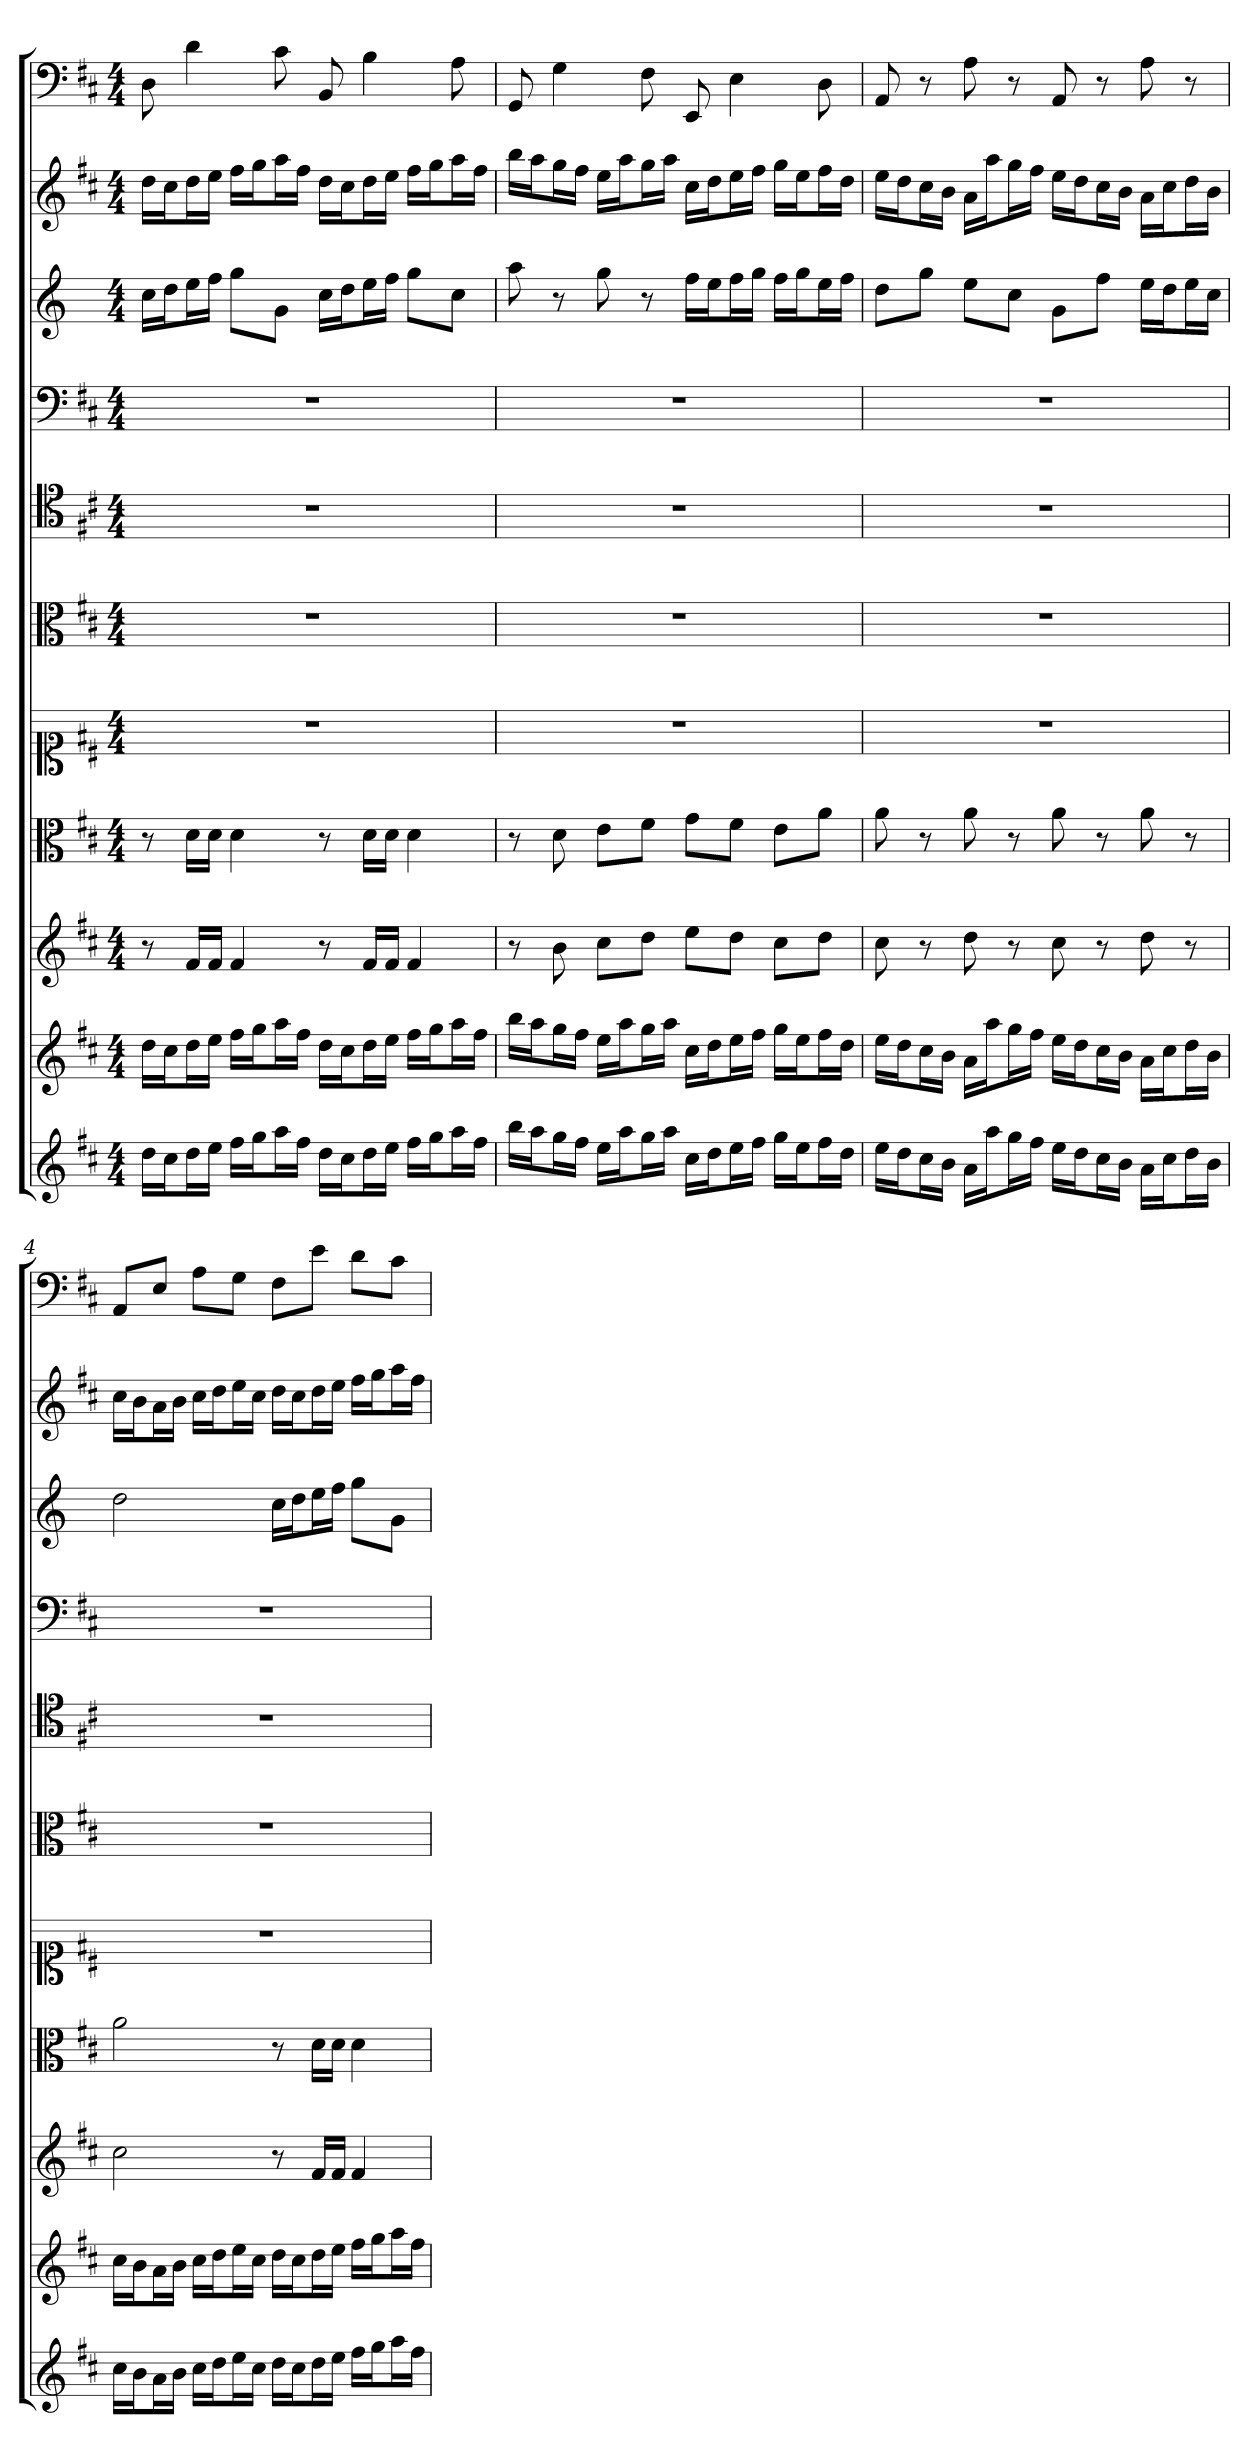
**kern	**kern	**kern	**kern	**kern	**kern	**kern	**kern	**kern	**kern	**kern
*part11	*part10	*part9	*part8	*part7	*part6	*part5	*part4	*part3	*part2	*part1
*staff11	*staff10	*staff9	*staff8	*staff7	*staff6	*staff5	*staff4	*staff3	*staff2	*staff1
*	*	*	*clefC3	*clefC1	*clefC3	*clefC4	*clefF4	*	*	*clefF4
*k[f#c#]	*k[f#c#]	*k[f#c#]	*k[f#c#]	*k[f#c#]	*k[f#c#]	*k[f#c#]	*k[f#c#]	*k[]	*k[f#c#]	*k[f#c#]
*D:	*D:	*D:	*D:	*D:	*D:	*D:	*D:	*	*D:	*D:
*M4/4	*M4/4	*M4/4	*M4/4	*M4/4	*M4/4	*M4/4	*M4/4	*M4/4	*M4/4	*M4/4
=1	=1	=1	=1	=1	=1	=1	=1	=1	=1	=1
16ddLL	16ddLL	8r	8r	1r	1r	1r	1r	16ccLL	16ddLL	8D
16cc#J	16cc#J	.	.	.	.	.	.	16ddJ	16cc#J	.
16ddL	16ddL	16f#LL	16d\LL	.	.	.	.	16eeL	16ddL	4d
16eeJJ	16eeJJ	16f#JJ	16d\JJ	.	.	.	.	16ffJJ	16eeJJ	.
16ff#LL	16ff#LL	4f#	4d	.	.	.	.	8ggL	16ff#LL	.
16ggJ	16ggJ	.	.	.	.	.	.	.	16ggJ	.
16aaL	16aaL	.	.	.	.	.	.	8gJ	16aaL	8c#
16ff#JJ	16ff#JJ	.	.	.	.	.	.	.	16ff#JJ	.
16ddLL	16ddLL	8r	8r	.	.	.	.	16ccLL	16ddLL	8BB
16cc#J	16cc#J	.	.	.	.	.	.	16ddJ	16cc#J	.
16ddL	16ddL	16f#LL	16d\LL	.	.	.	.	16eeL	16ddL	4B
16eeJJ	16eeJJ	16f#JJ	16d\JJ	.	.	.	.	16ffJJ	16eeJJ	.
16ff#LL	16ff#LL	4f#	4d	.	.	.	.	8ggL	16ff#LL	.
16ggJ	16ggJ	.	.	.	.	.	.	.	16ggJ	.
16aaL	16aaL	.	.	.	.	.	.	8ccJ	16aaL	8A
16ff#JJ	16ff#JJ	.	.	.	.	.	.	.	16ff#JJ	.
=2	=2	=2	=2	=2	=2	=2	=2	=2	=2	=2
16bbLL	16bbLL	8r	8r	1r	1r	1r	1r	8aa	16bbLL	8GG
16aaJ	16aaJ	.	.	.	.	.	.	.	16aaJ	.
16ggL	16ggL	8b	8d	.	.	.	.	8r	16ggL	4G
16ff#JJ	16ff#JJ	.	.	.	.	.	.	.	16ff#JJ	.
16eeLL	16eeLL	8cc#L	8e\L	.	.	.	.	8gg	16eeLL	.
16aaJ	16aaJ	.	.	.	.	.	.	.	16aaJ	.
16ggL	16ggL	8ddJ	8f#\J	.	.	.	.	8r	16ggL	8F#
16aaJJ	16aaJJ	.	.	.	.	.	.	.	16aaJJ	.
16cc#LL	16cc#LL	8eeL	8g\L	.	.	.	.	16ffLL	16cc#LL	8EE
16ddJ	16ddJ	.	.	.	.	.	.	16eeJ	16ddJ	.
16eeL	16eeL	8ddJ	8f#\J	.	.	.	.	16ffL	16eeL	4E
16ff#JJ	16ff#JJ	.	.	.	.	.	.	16ggJJ	16ff#JJ	.
16ggLL	16ggLL	8cc#L	8e\L	.	.	.	.	16ffLL	16ggLL	.
16eeJ	16eeJ	.	.	.	.	.	.	16ggJ	16eeJ	.
16ff#L	16ff#L	8ddJ	8a\J	.	.	.	.	16eeL	16ff#L	8D
16ddJJ	16ddJJ	.	.	.	.	.	.	16ffJJ	16ddJJ	.
=3	=3	=3	=3	=3	=3	=3	=3	=3	=3	=3
16eeLL	16eeLL	8cc#	8a	1r	1r	1r	1r	8ddL	16eeLL	8AA
16ddJ	16ddJ	.	.	.	.	.	.	.	16ddJ	.
16cc#L	16cc#L	8r	8r	.	.	.	.	8ggJ	16cc#L	8r
16bJJ	16bJJ	.	.	.	.	.	.	.	16bJJ	.
16aLL	16aLL	8dd	8a	.	.	.	.	8eeL	16aLL	8A
16aaJ	16aaJ	.	.	.	.	.	.	.	16aaJ	.
16ggL	16ggL	8r	8r	.	.	.	.	8ccJ	16ggL	8r
16ff#JJ	16ff#JJ	.	.	.	.	.	.	.	16ff#JJ	.
16eeLL	16eeLL	8cc#	8a	.	.	.	.	8gL	16eeLL	8AA
16ddJ	16ddJ	.	.	.	.	.	.	.	16ddJ	.
16cc#L	16cc#L	8r	8r	.	.	.	.	8ffJ	16cc#L	8r
16bJJ	16bJJ	.	.	.	.	.	.	.	16bJJ	.
16aLL	16aLL	8dd	8a	.	.	.	.	16eeLL	16aLL	8A
16cc#J	16cc#J	.	.	.	.	.	.	16ddJ	16cc#J	.
16ddL	16ddL	8r	8r	.	.	.	.	16eeL	16ddL	8r
16bJJ	16bJJ	.	.	.	.	.	.	16ccJJ	16bJJ	.
=4	=4	=4	=4	=4	=4	=4	=4	=4	=4	=4
16cc#LL	16cc#LL	2cc#	2a	1r	1r	1r	1r	2dd	16cc#LL	8AA/L
16bJ	16bJ	.	.	.	.	.	.	.	16bJ	.
16aL	16aL	.	.	.	.	.	.	.	16aL	8E/J
16bJJ	16bJJ	.	.	.	.	.	.	.	16bJJ	.
16cc#LL	16cc#LL	.	.	.	.	.	.	.	16cc#LL	8A\L
16ddJ	16ddJ	.	.	.	.	.	.	.	16ddJ	.
16eeL	16eeL	.	.	.	.	.	.	.	16eeL	8G\J
16cc#JJ	16cc#JJ	.	.	.	.	.	.	.	16cc#JJ	.
16ddLL	16ddLL	8r	8r	.	.	.	.	16ccLL	16ddLL	8F#\L
16cc#J	16cc#J	.	.	.	.	.	.	16ddJ	16cc#J	.
16ddL	16ddL	16f#LL	16d\LL	.	.	.	.	16eeL	16ddL	8e\J
16eeJJ	16eeJJ	16f#JJ	16d\JJ	.	.	.	.	16ffJJ	16eeJJ	.
16ff#LL	16ff#LL	4f#	4d	.	.	.	.	8ggL	16ff#LL	8d\L
16ggJ	16ggJ	.	.	.	.	.	.	.	16ggJ	.
16aaL	16aaL	.	.	.	.	.	.	8gJ	16aaL	8c#\J
16ff#JJ	16ff#JJ	.	.	.	.	.	.	.	16ff#JJ	.
=	=	=	=	=	=	=	=	=	=	=
*-	*-	*-	*-	*-	*-	*-	*-	*-	*-	*-
